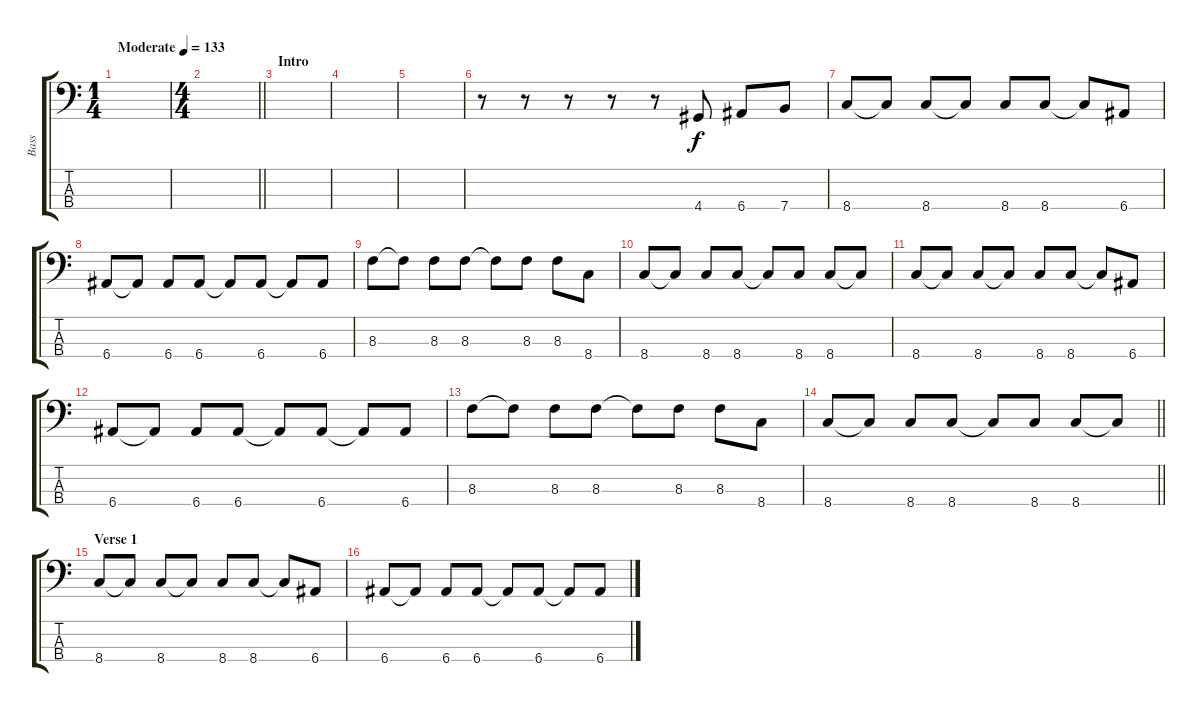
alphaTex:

\track ("Bass" "Bass") {instrument electricbassfinger}
\staff {score tabs}
\tuning (G2 D2 A1 E1) {hide}
\ts (1 4)
\tempo (133 "Moderate")
\clef f4
\ks c
|
\ts (4 4)
\barLineRight lightlight
|
\section ("" "Intro")
|
|
|
r.8 r.8 r.8 r.8 r.8 4.4.8 6.4.8 7.4.8 |
8.4.8 8.4{t}.8 8.4.8 8.4{t}.8 8.4.8 8.4.8 8.4{t}.8 6.4.8 |
6.4.8 6.4{t}.8 6.4.8 6.4.8 6.4{t}.8 6.4.8 6.4{t}.8 6.4.8 |
8.3.8 8.3{t}.8 8.3.8 8.3.8 8.3{t}.8 8.3.8 8.3.8 8.4.8 |
8.4.8 8.4{t}.8 8.4.8 8.4.8 8.4{t}.8 8.4.8 8.4.8 8.4{t}.8 |
8.4.8 8.4{t}.8 8.4.8 8.4{t}.8 8.4.8 8.4.8 8.4{t}.8 6.4.8 |
6.4.8 6.4{t}.8 6.4.8 6.4.8 6.4{t}.8 6.4.8 6.4{t}.8 6.4.8 |
8.3.8 8.3{t}.8 8.3.8 8.3.8 8.3{t}.8 8.3.8 8.3.8 8.4.8 |
\barLineRight lightlight
8.4.8 8.4{t}.8 8.4.8 8.4.8 8.4{t}.8 8.4.8 8.4.8 8.4{t}.8 |
\section ("" "Verse 1")
8.4.8 8.4{t}.8 8.4.8 8.4{t}.8 8.4.8 8.4.8 8.4{t}.8 6.4.8 |
6.4.8 6.4{t}.8 6.4.8 6.4.8 6.4{t}.8 6.4.8 6.4{t}.8 6.4.8
